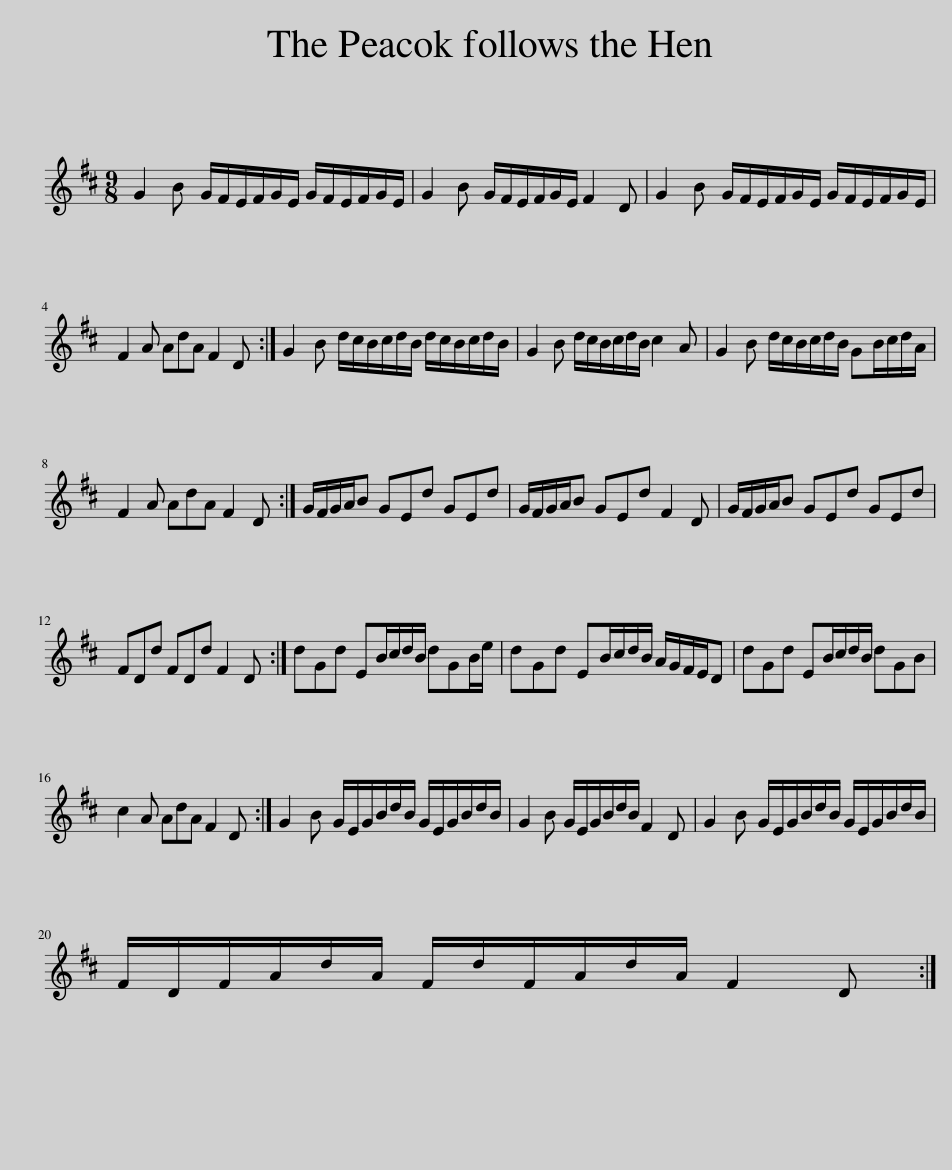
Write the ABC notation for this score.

X:1
L:1/8
M:9/8
I:linebreak $
K:D
V:1 treble
V:1
 G2 B G/F/E/F/G/E/ G/F/E/F/G/E/ | G2 B G/F/E/F/G/E/ F2 D | G2 B G/F/E/F/G/E/ G/F/E/F/G/E/ |$ F2 A AdA F2 D :| G2 B d/c/B/c/d/B/ d/c/B/c/d/B/ | %5
 G2 B d/c/B/c/d/B/ c2 A | G2 B d/c/B/c/d/B/ GB/c/d/A/ |$ F2 A AdA F2 D :| G/F/G/A/B GEd GEd | G/F/G/A/B GEd F2 D | %10
 G/F/G/A/B GEd GEd |$ FDd FDd F2 D :| dGd EB/c/d/B/ dGB/e/ | dGd EB/c/d/B/ A/G/F/E/D | dGd EB/c/d/B/ dGB |$ %15
 c2 A AdA F2 D :| G2 B G/E/G/B/d/B/ G/E/G/B/d/B/ | G2 B G/E/G/B/d/B/ F2 D | G2 B G/E/G/B/d/B/ G/E/G/B/d/B/ |$ F/D/F/A/d/A/ F/d/F/A/d/A/ F2 D :| %20
